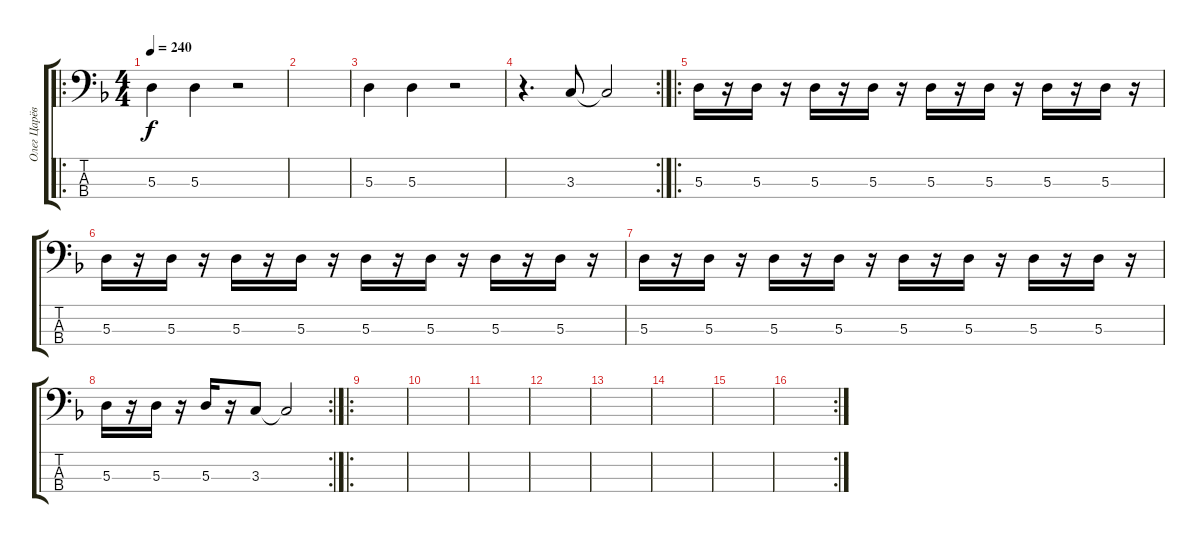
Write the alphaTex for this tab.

\track ("Олег Царёв" "Олег Царёв") {instrument electricbasspick}
\staff {score tabs}
\tuning (G2 D2 A1 E1) {hide}
\ro
\ts (4 4)
\tempo 240
\clef f4
\ks f
5.3.4{dy f instrument electricbasspick} 5.3.4 r.2 |
|
5.3.4 5.3.4 r.2 |
\rc 2
r.4{d} 3.3.8 3.3{t}.2 |
\ro
5.3.16 r.16 5.3.16 r.16 5.3.16 r.16 5.3.16 r.16 5.3.16 r.16 5.3.16 r.16 5.3.16 r.16 5.3.16 r.16 |
5.3.16 r.16 5.3.16 r.16 5.3.16 r.16 5.3.16 r.16 5.3.16 r.16 5.3.16 r.16 5.3.16 r.16 5.3.16 r.16 |
5.3.16 r.16 5.3.16 r.16 5.3.16 r.16 5.3.16 r.16 5.3.16 r.16 5.3.16 r.16 5.3.16 r.16 5.3.16 r.16 |
\rc 2
5.3.16 r.16 5.3.16 r.16 5.3.16 r.16 3.3.8 3.3{t}.2 |
\ro
|
|
|
|
|
|
|
\rc 2
